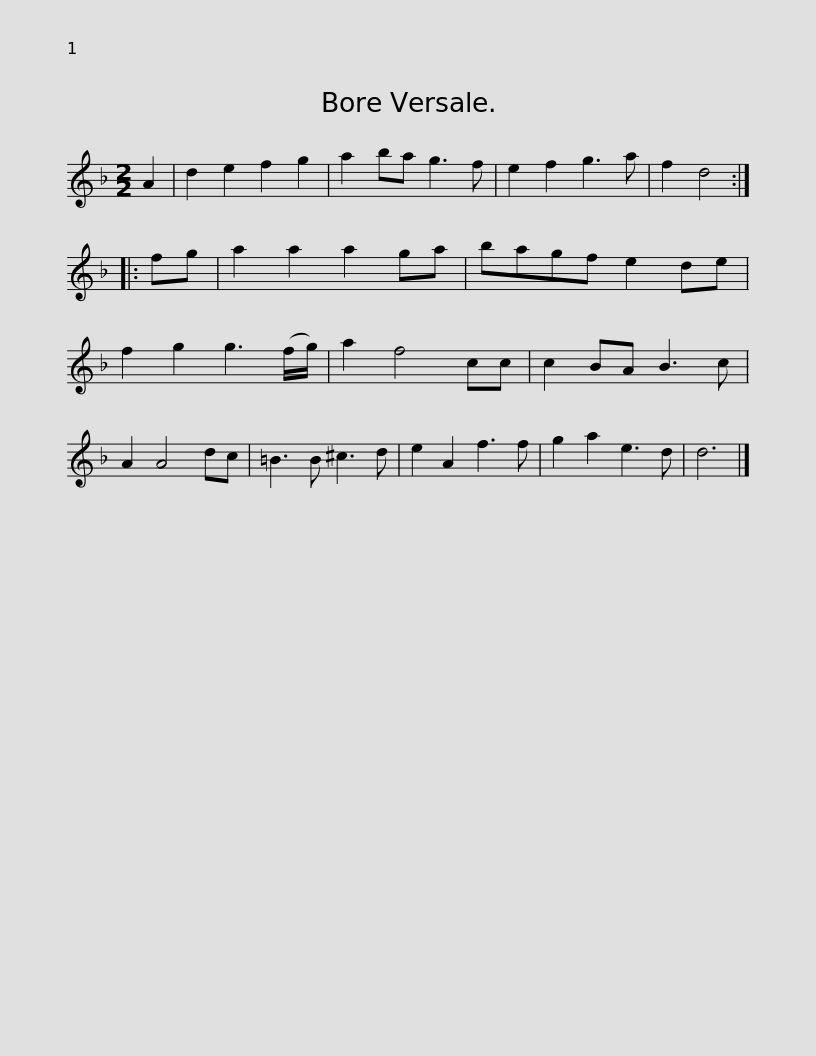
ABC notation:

X:1
L:1/8
M:2/2
I:linebreak $
K:Dmin
V:1 treble
V:1
 A2 | d2 e2 f2 g2 | a2 ba g3 f | e2 f2 g3 a | f2 d4 :: %5
 fg | a2 a2 a2 ga | bagf e2 de | f2 g2 g3 (f/g/) |$ a2 f4 cc | %10
 c2 BA B3 c | A2 A4 dc | =B3 B ^c3 d | e2 A2 f3 f | g2 a2 e3 d | %15
 d6 |] %16
